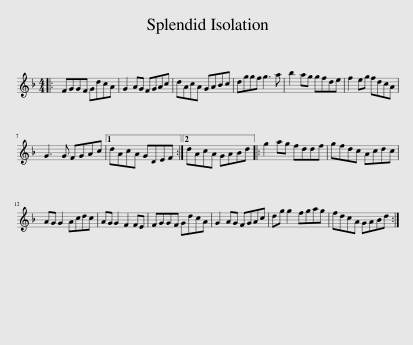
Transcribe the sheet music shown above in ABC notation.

X:1
L:1/8
M:4/4
I:linebreak $
K:F
V:1 treble
V:1
|: FGGF GdcA | G2 AG FGAc | dAcA GABc | dggf g3 a | b2 ag gfde | %5
 f2 eg fdcA |$ G3 G FGAc |1 dAcA GDEF :|2 dAcA GABd |: g2 ag fddf | %10
 gfdc Acdc |$ AG G2 Acdc | AG G2 F2 FE | FGGF GdcA | G2 AG FGAc | %15
 dg g2 fgag | fdcA GABd :| %17
